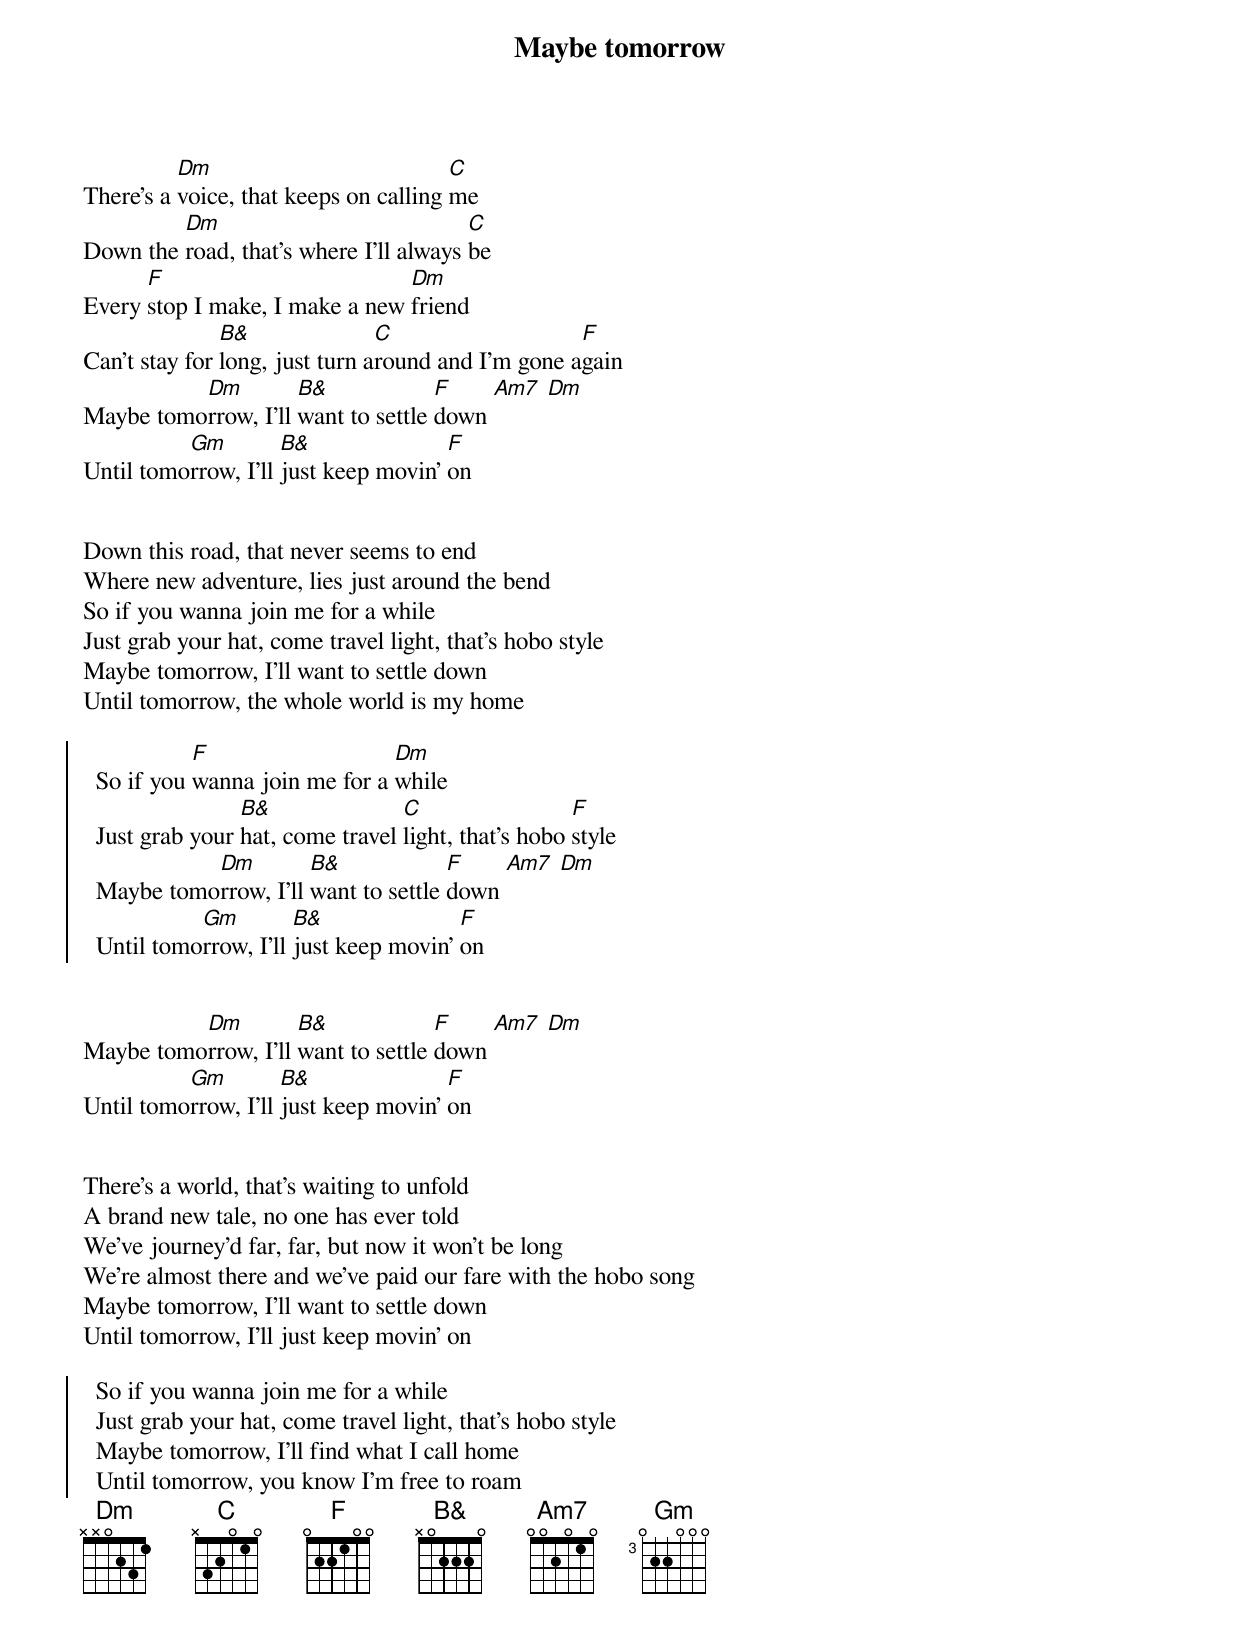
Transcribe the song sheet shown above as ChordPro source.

{title: Maybe tomorrow}
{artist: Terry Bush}
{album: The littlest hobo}
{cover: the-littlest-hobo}
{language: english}
{columns: 1}
{define: F base-fret 1 frets 0 2 2 1 0 0}
{define: Dm frets X X 0 2 3 1}
{define: C frets X 3 2 0 1 0}
{define: B& base-fret 1 frets X 0 2 2 2 0}
{define: Am7 frets 0 0 2 0 1 0}
{define: Gm base-fret 3 frets 0 2 2 0 0 0}

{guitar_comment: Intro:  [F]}


There's a [Dm]voice, that keeps on calling [C]me
Down the [Dm]road, that's where I'll always [C]be
Every [F]stop I make, I make a new [Dm]friend
Can't stay for [B&]long, just turn a[C]round and I'm gone a[F]gain
Maybe tomo[Dm]rrow, I'll [B&]want to settle [F]down [Am7] [Dm]
Until tomo[Gm]rrow, I'll [B&]just keep movin' [F]on


Down this road, that never seems to end
Where new adventure, lies just around the bend
So if you wanna join me for a while
Just grab your hat, come travel light, that's hobo style
Maybe tomorrow, I'll want to settle down
Until tomorrow, the whole world is my home

{start_of_chorus}
  So if you [F]wanna join me for a [Dm]while
  Just grab your [B&]hat, come travel [C]light, that's hobo [F]style
  Maybe tomo[Dm]rrow, I'll [B&]want to settle [F]down [Am7] [Dm]
  Until tomo[Gm]rrow, I'll [B&]just keep movin' [F]on
{end_of_chorus}

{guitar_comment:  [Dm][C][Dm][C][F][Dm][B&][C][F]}

{start_of_bridge}
Maybe tomo[Dm]rrow, I'll [B&]want to settle [F]down [Am7] [Dm]
Until tomo[Gm]rrow, I'll [B&]just keep movin' [F]on
{end_of_bridge}


There's a world, that's waiting to unfold
A brand new tale, no one has ever told
We've journey'd far, far, but now it won't be long
We're almost there and we've paid our fare with the hobo song
Maybe tomorrow, I'll want to settle down
Until tomorrow, I'll just keep movin' on

{start_of_chorus}
  So if you wanna join me for a while
  Just grab your hat, come travel light, that's hobo style
  Maybe tomorrow, I'll find what I call home
  Until tomorrow, you know I'm free to roam
{end_of_chorus}
